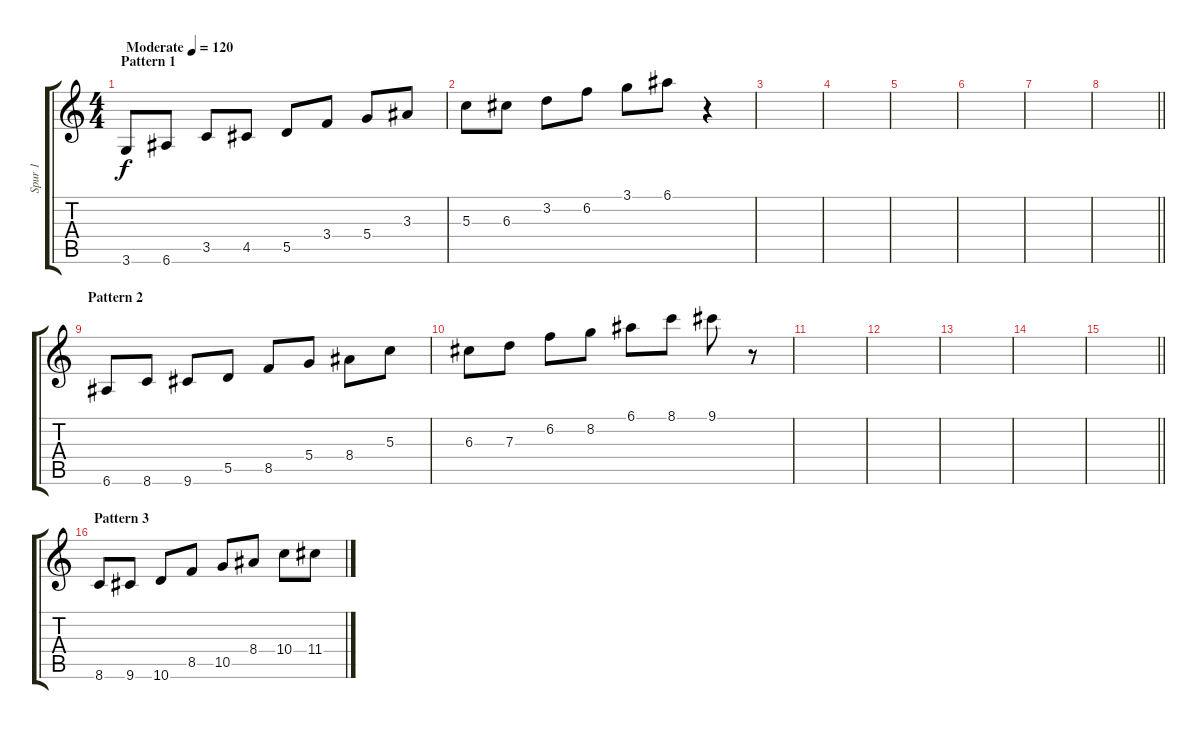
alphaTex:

\track ("Spur 1" "Spur 1") {instrument acousticguitarsteel}
\staff {score tabs}
\tuning (E4 B3 G3 D3 A2 E2) {hide}
\ts (4 4)
\section ("" "Pattern 1")
\tempo (120 "Moderate")
\clef g2
\ks c
3.6.8{dy f instrument acousticguitarsteel} 6.6.8 3.5.8 4.5.8 5.5.8 3.4.8 5.4.8 3.3.8 |
5.3.8 6.3.8 3.2.8 6.2.8 3.1.8 6.1.8 r.4 |
|
|
|
|
|
\barLineRight lightlight
|
\section ("" "Pattern 2")
6.6.8 8.6.8 9.6.8 5.5.8 8.5.8 5.4.8 8.4.8 5.3.8 |
6.3.8 7.3.8 6.2.8 8.2.8 6.1.8 8.1.8 9.1.8 r.8 |
|
|
|
|
\barLineRight lightlight
|
\section ("" "Pattern 3")
8.6.8 9.6.8 10.6.8 8.5.8 10.5.8 8.4.8 10.4.8 11.4.8
